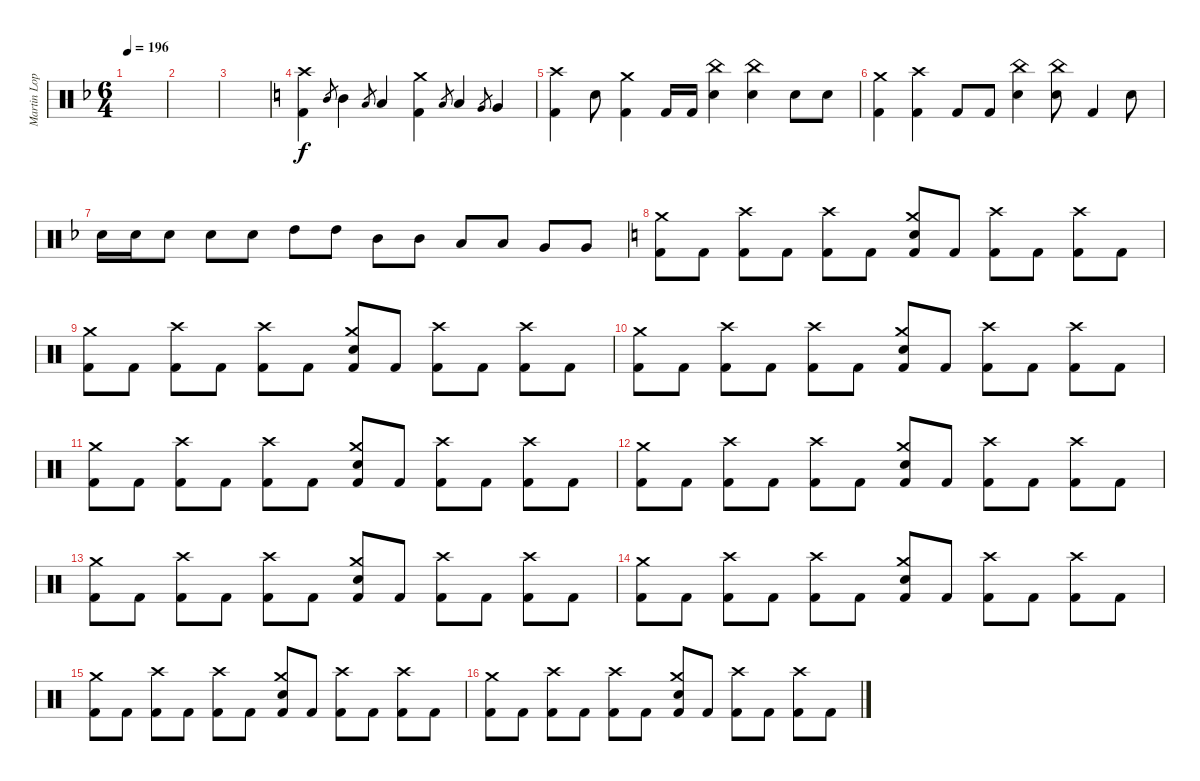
\track ("Martin Lopez" "Martin Lop") {mute instrument percussion}
\staff {score}
\articulation defaults
\ts (6 4)
\tempo 196
\clef neutral
\ks f
|
|
|
\ks c
("Crash high (hit)" "Kick (hit) 2").4 "Mid Tom (hit)".8{gr} "Mid Tom (hit)".4 "Low Tom (hit)".8{gr} "Low Tom (hit)".4 ("Crash medium (hit)" "Kick (hit) 2").4 "Low Tom (hit)".8{gr} "Low Tom (hit)".4 "Very Low Tom (hit)".8{gr} "Very Low Tom (hit)".4 |
("Crash high (hit)" "Kick (hit) 2").4 "Electric Snare (hit)".8 ("Crash medium (hit)" "Kick (hit) 2").4 "Kick (hit) 2".16 "Kick (hit) 2".16 ("China (hit)" "Electric Snare (hit)").4 ("China (hit)" "Electric Snare (hit)").4 "Electric Snare (hit)".8 "Electric Snare (hit)".8 |
("Crash medium (hit)" "Kick (hit) 2").4 ("Crash high (hit)" "Kick (hit) 2").4 "Kick (hit) 2".8 "Kick (hit) 2".8 ("China (hit)" "Electric Snare (hit)").4 ("China (hit)" "Electric Snare (hit)").8 "Kick (hit) 2".4 "Electric Snare (hit)".8 |
\ks f "Electric Snare (hit)".16 "Electric Snare (hit)".16 "Electric Snare (hit)".8 "Electric Snare (hit)".8 "Electric Snare (hit)".8 "High Tom (hit)".8 "High Tom (hit)".8 "Mid Tom (hit)".8 "Mid Tom (hit)".8 "Low Tom (hit)".8 "Low Tom (hit)".8 "Very Low Tom (hit)".8 "Very Low Tom (hit)".8
|
\ks c
("Crash medium (hit)" "Kick (hit) 2").8 "Kick (hit) 2".8 ("Crash high (hit)" "Kick (hit) 2").8 "Kick (hit) 2".8 ("Crash high (hit)" "Kick (hit) 2").8 "Kick (hit) 2".8 ("Crash medium (hit)" "Electric Snare (hit)" "Kick (hit) 2").8 "Kick (hit) 2".8 ("Crash high (hit)" "Kick (hit) 2").8 "Kick (hit) 2".8 ("Crash high (hit)" "Kick (hit) 2").8 "Kick (hit) 2".8 |
("Crash medium (hit)" "Kick (hit) 2").8 "Kick (hit) 2".8 ("Crash high (hit)" "Kick (hit) 2").8 "Kick (hit) 2".8 ("Crash high (hit)" "Kick (hit) 2").8 "Kick (hit) 2".8 ("Crash medium (hit)" "Electric Snare (hit)" "Kick (hit) 2").8 "Kick (hit) 2".8 ("Crash high (hit)" "Kick (hit) 2").8 "Kick (hit) 2".8 ("Crash high (hit)" "Kick (hit) 2").8 "Kick (hit) 2".8 |
("Crash medium (hit)" "Kick (hit) 2").8 "Kick (hit) 2".8 ("Crash high (hit)" "Kick (hit) 2").8 "Kick (hit) 2".8 ("Crash high (hit)" "Kick (hit) 2").8 "Kick (hit) 2".8 ("Crash medium (hit)" "Electric Snare (hit)" "Kick (hit) 2").8 "Kick (hit) 2".8 ("Crash high (hit)" "Kick (hit) 2").8 "Kick (hit) 2".8 ("Crash high (hit)" "Kick (hit) 2").8 "Kick (hit) 2".8 |
("Crash medium (hit)" "Kick (hit) 2").8 "Kick (hit) 2".8 ("Crash high (hit)" "Kick (hit) 2").8 "Kick (hit) 2".8 ("Crash high (hit)" "Kick (hit) 2").8 "Kick (hit) 2".8 ("Crash medium (hit)" "Electric Snare (hit)" "Kick (hit) 2").8 "Kick (hit) 2".8 ("Crash high (hit)" "Kick (hit) 2").8 "Kick (hit) 2".8 ("Crash high (hit)" "Kick (hit) 2").8 "Kick (hit) 2".8 |
("Crash medium (hit)" "Kick (hit) 2").8 "Kick (hit) 2".8 ("Crash high (hit)" "Kick (hit) 2").8 "Kick (hit) 2".8 ("Crash high (hit)" "Kick (hit) 2").8 "Kick (hit) 2".8 ("Crash medium (hit)" "Electric Snare (hit)" "Kick (hit) 2").8 "Kick (hit) 2".8 ("Crash high (hit)" "Kick (hit) 2").8 "Kick (hit) 2".8 ("Crash high (hit)" "Kick (hit) 2").8 "Kick (hit) 2".8 |
("Crash medium (hit)" "Kick (hit) 2").8 "Kick (hit) 2".8 ("Crash high (hit)" "Kick (hit) 2").8 "Kick (hit) 2".8 ("Crash high (hit)" "Kick (hit) 2").8 "Kick (hit) 2".8 ("Crash medium (hit)" "Electric Snare (hit)" "Kick (hit) 2").8 "Kick (hit) 2".8 ("Crash high (hit)" "Kick (hit) 2").8 "Kick (hit) 2".8 ("Crash high (hit)" "Kick (hit) 2").8 "Kick (hit) 2".8 |
("Crash medium (hit)" "Kick (hit) 2").8 "Kick (hit) 2".8 ("Crash high (hit)" "Kick (hit) 2").8 "Kick (hit) 2".8 ("Crash high (hit)" "Kick (hit) 2").8 "Kick (hit) 2".8 ("Crash medium (hit)" "Electric Snare (hit)" "Kick (hit) 2").8 "Kick (hit) 2".8 ("Crash high (hit)" "Kick (hit) 2").8 "Kick (hit) 2".8 ("Crash high (hit)" "Kick (hit) 2").8 "Kick (hit) 2".8 |
("Crash medium (hit)" "Kick (hit) 2").8 "Kick (hit) 2".8 ("Crash high (hit)" "Kick (hit) 2").8 "Kick (hit) 2".8 ("Crash high (hit)" "Kick (hit) 2").8 "Kick (hit) 2".8 ("Crash medium (hit)" "Electric Snare (hit)" "Kick (hit) 2").8 "Kick (hit) 2".8 ("Crash high (hit)" "Kick (hit) 2").8 "Kick (hit) 2".8 ("Crash high (hit)" "Kick (hit) 2").8 "Kick (hit) 2".8 |
("Crash medium (hit)" "Kick (hit) 2").8 "Kick (hit) 2".8 ("Crash high (hit)" "Kick (hit) 2").8 "Kick (hit) 2".8 ("Crash high (hit)" "Kick (hit) 2").8 "Kick (hit) 2".8 ("Crash medium (hit)" "Electric Snare (hit)" "Kick (hit) 2").8 "Kick (hit) 2".8 ("Crash high (hit)" "Kick (hit) 2").8 "Kick (hit) 2".8 ("Crash high (hit)" "Kick (hit) 2").8 "Kick (hit) 2".8
